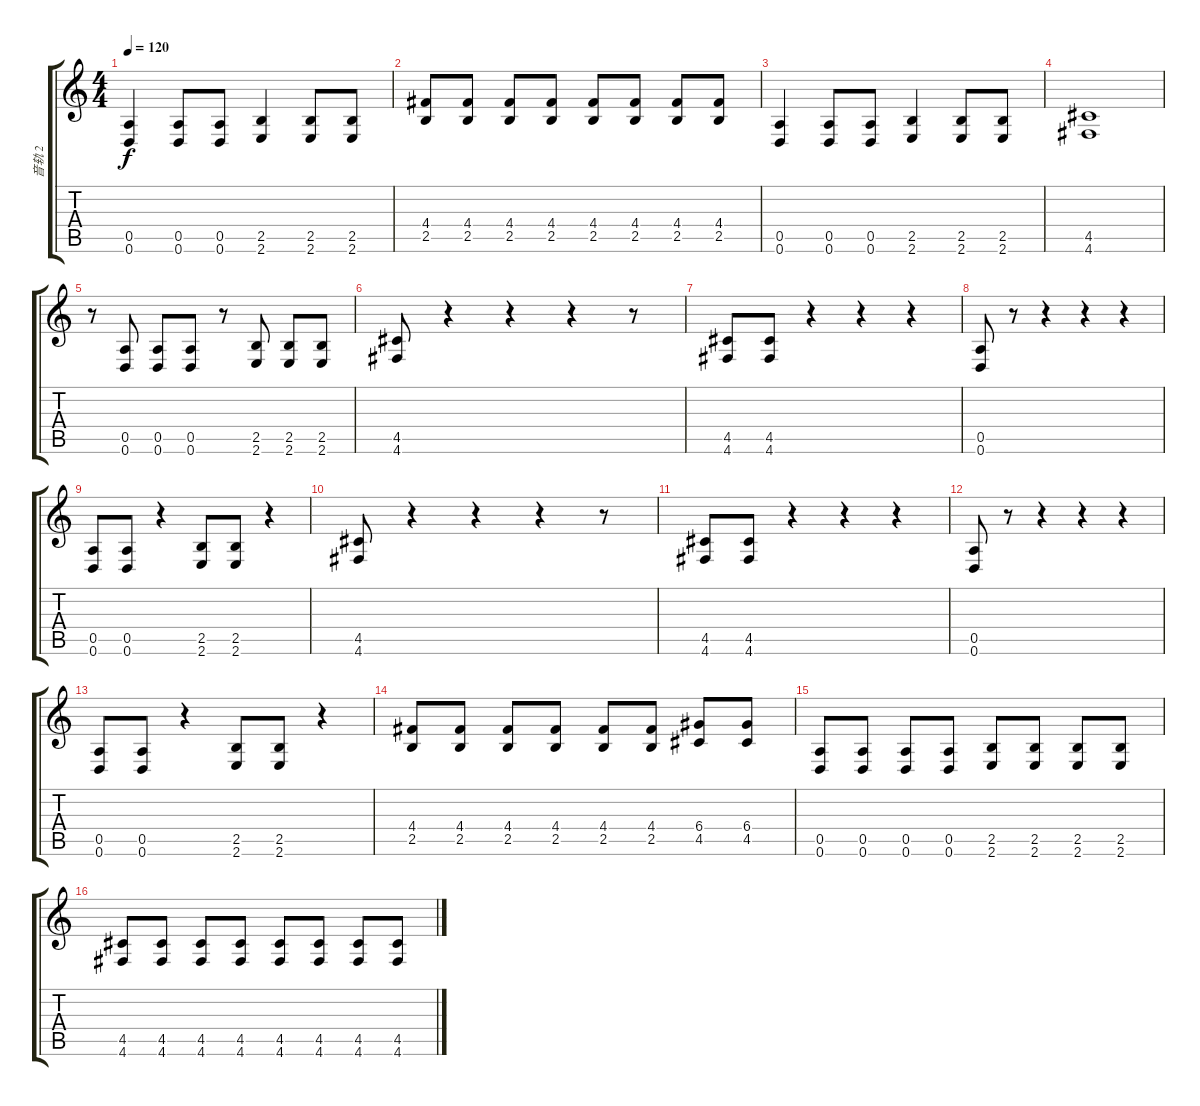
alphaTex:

\track ("音轨 2" "音轨 2") {instrument distortionguitar}
\staff {score tabs}
\tuning (E4 B3 G3 D3 A2 D2) {hide}
\ts (4 4)
\tempo 120
\clef g2
\ks c
(0.5 0.6).4{dy f} (0.5 0.6).8 (0.5 0.6).8 (2.5 2.6).4 (2.5 2.6).8 (2.5 2.6).8 |
(4.4 2.5).8 (4.4 2.5).8 (4.4 2.5).8 (4.4 2.5).8 (4.4 2.5).8 (4.4 2.5).8 (4.4 2.5).8 (4.4 2.5).8 |
(0.5 0.6).4 (0.5 0.6).8 (0.5 0.6).8 (2.5 2.6).4 (2.5 2.6).8 (2.5 2.6).8 |
(4.5 4.6).1 |
r.8 (0.5 0.6).8 (0.5 0.6).8 (0.5 0.6).8 r.8 (2.5 2.6).8 (2.5 2.6).8 (2.5 2.6).8 |
(4.5 4.6).8 r.4 r.4 r.4 r.8 |
(4.5 4.6).8 (4.5 4.6).8 r.4 r.4 r.4 |
(0.5 0.6).8 r.8 r.4 r.4 r.4 |
(0.5 0.6).8 (0.5 0.6).8 r.4 (2.5 2.6).8 (2.5 2.6).8 r.4 |
(4.5 4.6).8 r.4 r.4 r.4 r.8 |
(4.5 4.6).8 (4.5 4.6).8 r.4 r.4 r.4 |
(0.5 0.6).8 r.8 r.4 r.4 r.4 |
(0.5 0.6).8 (0.5 0.6).8 r.4 (2.5 2.6).8 (2.5 2.6).8 r.4 |
(4.4 2.5).8 (4.4 2.5).8 (4.4 2.5).8 (4.4 2.5).8 (4.4 2.5).8 (4.4 2.5).8 (6.4 4.5).8 (6.4 4.5).8 |
(0.5 0.6).8 (0.5 0.6).8 (0.5 0.6).8 (0.5 0.6).8 (2.5 2.6).8 (2.5 2.6).8 (2.5 2.6).8 (2.5 2.6).8 |
(4.5 4.6).8 (4.5 4.6).8 (4.5 4.6).8 (4.5 4.6).8 (4.5 4.6).8 (4.5 4.6).8 (4.5 4.6).8 (4.5 4.6).8
